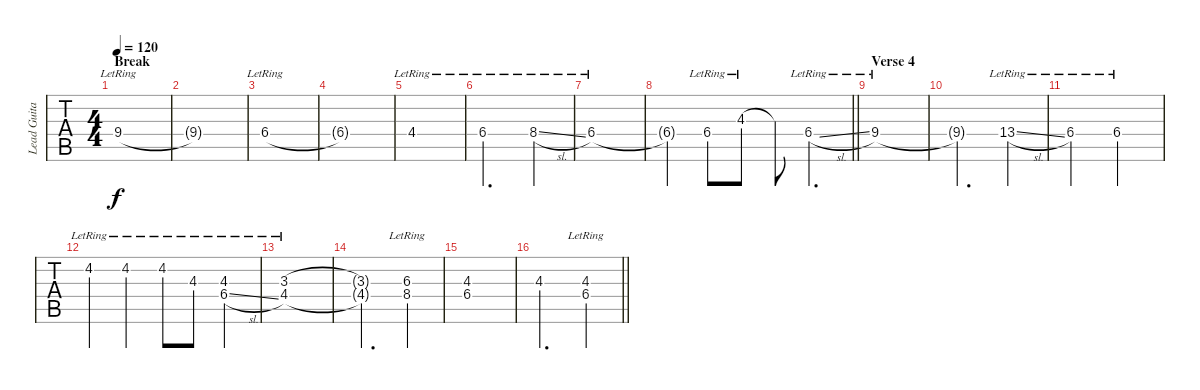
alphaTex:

\track ("Lead Guitar" "Lead Guita") {instrument overdrivenguitar}
\staff {tabs}
\tuning (E4 B3 G3 D3 A2 E2) {hide}
\ts (4 4)
\section ("" "Break")
\tempo 120
\clef g2
\ks b
9.4{lr}.1{dy f} |
9.4{t}.1 |
6.4{lr}.1 |
6.4{t}.1 |
4.4{lr}.1 |
6.4{lr}.2{d} 8.4{sl lr}.4 |
6.4{lr}.1 |
\barLineRight lightlight
6.4{t}.4 6.4{lr}.8 4.3{lr}.8 4.3{t}.8 6.4{sl lr}.4{d} |
\section ("" "Verse 4")
9.4{lr}.1 |
9.4{t}.2{d} 13.4{sl lr}.4 |
6.4{lr}.2 6.4{lr}.2 |
4.2{lr}.4 4.2{lr}.4 4.2{lr}.8 4.3{lr}.8 (4.3{lr} 6.4{sl lr}).4 |
(3.3{lr} 4.4{lr}).1 |
(3.3{t} 4.4{t}).2{d} (6.3{lr} 8.4{lr}).4 |
(4.3 6.4).1 |
\barLineRight lightlight
4.3.2{d} (4.3{lr} 6.4{lr}).4
